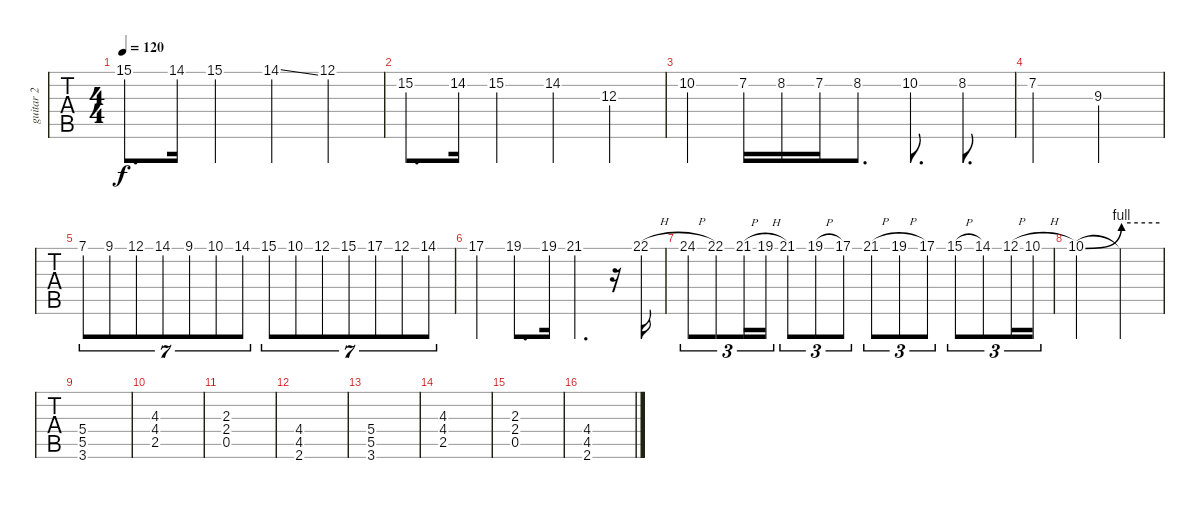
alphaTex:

\track ("guitar 2" "guitar 2") {instrument distortionguitar}
\staff {tabs}
\tuning (D4 A3 F3 C3 G2 D2) {hide}
\ts (4 4)
\tempo 120
\clef g2
\ks eminor
15.1.8{d dy f} 14.1.16 15.1.4 14.1{ss}.4 12.1.4 |
15.2.8{d} 14.2.16 15.2.4 14.2.4 12.3.4 |
10.2.4 7.2.16 8.2.16 7.2.16 8.2.8{d} 10.2.8{d} 8.2.8{d} |
7.2.2 9.3.2 |
7.1.8{tu (7 4)} 9.1.8{tu (7 4)} 12.1.8{tu (7 4)} 14.1.8{tu (7 4)} 9.1.8{tu (7 4)} 10.1.8{tu (7 4)} 14.1.8{tu (7 4)} 15.1.8{tu (7 4)} 10.1.8{tu (7 4)} 12.1.8{tu (7 4)} 15.1.8{tu (7 4)} 17.1.8{tu (7 4)} 12.1.8{tu (7 4)} 14.1.8{tu (7 4)} |
17.1.4 19.1.8{d} 19.1.16 21.1.4{d} r.16 22.1{h}.16 |
24.1{h}.8{tu (3 2)} 22.1.8{tu (3 2)} 21.1{h}.16{tu (3 2)} 19.1{h}.16{tu (3 2)} 21.1.8{tu (3 2)} 19.1{h}.8{tu (3 2)} 17.1.8{tu (3 2)} 21.1{h}.8{tu (3 2)} 19.1{h}.8{tu (3 2)} 17.1.8{tu (3 2)} 15.1{h}.8{tu (3 2)} 14.1.8{tu (3 2)} 12.1{h}.16{tu (3 2)} 10.1{h}.16{tu (3 2)} |
10.1{be (bend 0 0 60 4)}.2 10.1{be (hold 0 4 60 4) v t}.2 |
(5.4 5.5 3.6).1 |
(4.3 4.4 2.5).1 |
(2.3 2.4 0.5).1 |
(4.4 4.5 2.6).1 |
(5.4 5.5 3.6).1 |
(4.3 4.4 2.5).1 |
(2.3 2.4 0.5).1 |
(4.4 4.5 2.6).1
